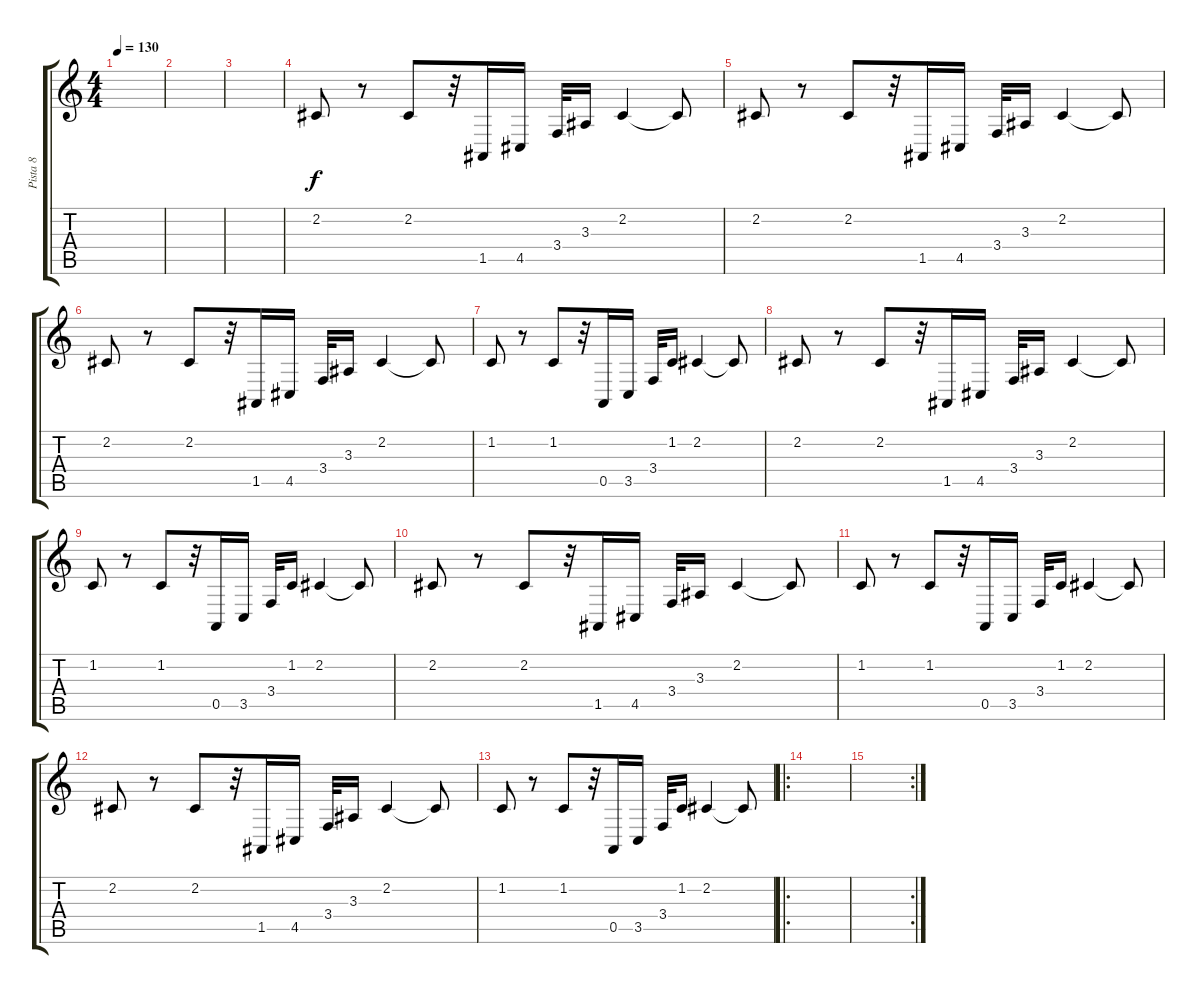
\track ("Pista 8" "Pista 8") {instrument violin}
\staff {score tabs}
\tuning (E4 B3 G3 D3 A2 E2) {hide}
\ts (4 4)
\tempo 130
\clef g2
\ks c
|
|
|
2.2.8 r.8 2.2.8 r.32 1.5.16 4.5.16 3.4.32 3.3.16 2.2.4 2.2{t}.8 |
2.2.8 r.8 2.2.8 r.32 1.5.16 4.5.16 3.4.32 3.3.16 2.2.4 2.2{t}.8 |
2.2.8{volume 11} r.8 2.2.8 r.32 1.5.16 4.5.16 3.4.32 3.3.16 2.2.4 2.2{t}.8 |
1.2.8 r.8 1.2.8 r.32 0.5.16 3.5.16 3.4.32 1.2.16 2.2.4 2.2{t}.8 |
2.2.8{volume 11} r.8 2.2.8 r.32 1.5.16 4.5.16 3.4.32 3.3.16 2.2.4 2.2{t}.8 |
1.2.8 r.8 1.2.8 r.32 0.5.16 3.5.16 3.4.32 1.2.16 2.2.4 2.2{t}.8 |
2.2.8{volume 11} r.8 2.2.8 r.32 1.5.16 4.5.16 3.4.32 3.3.16 2.2.4 2.2{t}.8 |
1.2.8 r.8 1.2.8 r.32 0.5.16 3.5.16 3.4.32 1.2.16 2.2.4 2.2{t}.8 |
2.2.8{volume 11} r.8 2.2.8 r.32 1.5.16 4.5.16 3.4.32 3.3.16 2.2.4 2.2{t}.8 |
1.2.8 r.8 1.2.8 r.32 0.5.16 3.5.16 3.4.32 1.2.16 2.2.4 2.2{t}.8 |
\ro
|
\rc 2
